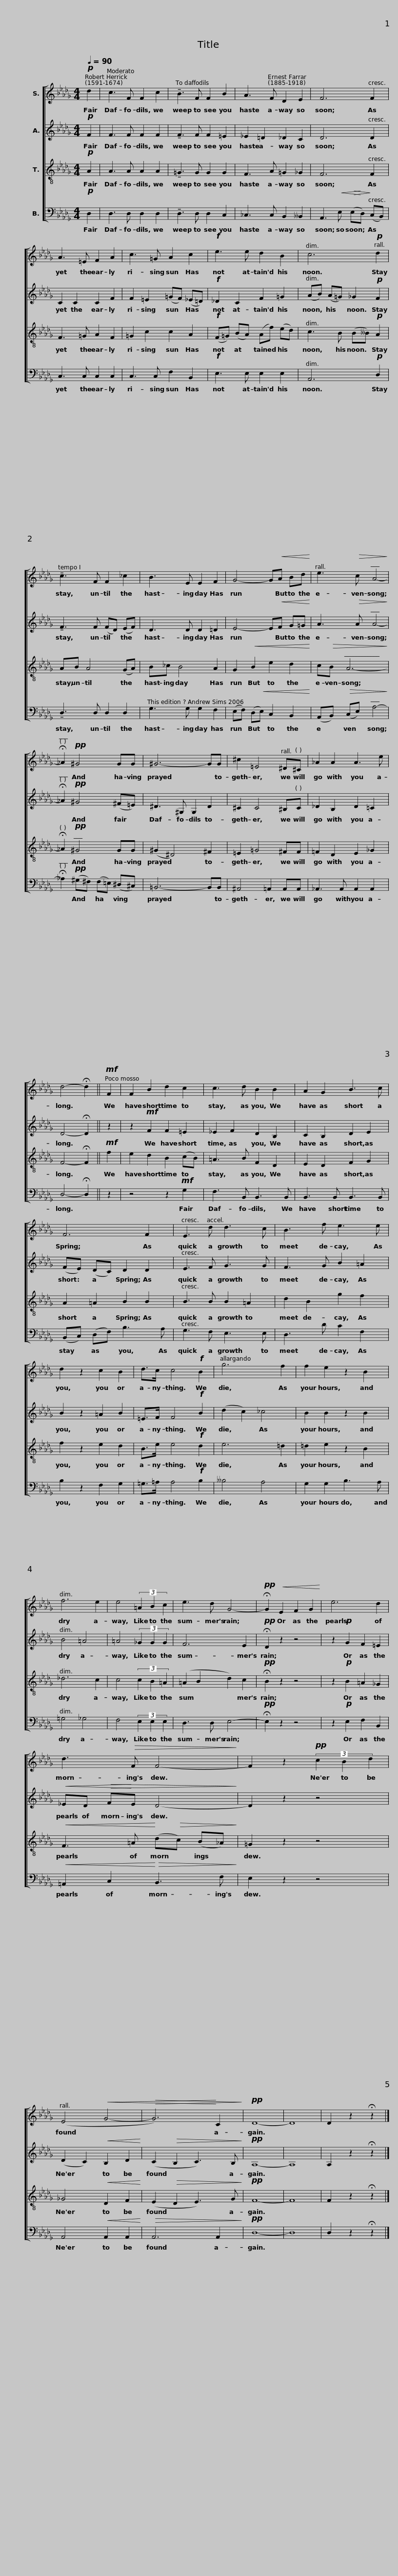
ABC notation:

X:1
%%score [ 1 2 3 4 ]
L:1/8
Q:1/4=90
M:4/4
I:linebreak $
K:C
V:1 treble
V:2 treble
V:3 treble-8
V:4 bass
V:1
[K:Db]!p! d2 | c3 F F2 c2 | !tenuto!B3 F F2 B2 | A3 F D2 E2 |$ F6 F2 | %5
 A3 =E F2 A2 | c3 =G A2 c2 |$!f! e3 e d2 B2 | c6!p! d2 | !tenuto!c3 F F2 _c2 |$ %10
 B3 E E2 F2 | G4- G!<(!A Bd!<)! | e3!>(! c A4-!>)! |$ !fermata!!courtesy!_A2!pp! ^G4 GG | ^G6- GG | %15
 ^c2 =E4 ^D^C |$ !courtesy!_A2 A2 A3 e | d4- !fermata!d2 ||!mf! F2 | F2 B2 d2 c2 |$ %20
 c3 d B2 B2 | A2 G2 B3 c | F6 F2 |$ E3 d d3 c | B3 f e3 e | %25
 d2 z2 c2 B2 |$ d>c c4!f! B2 | g6 f2 | f2 e2 z2 B2 |$ f6 e2 | %30
 e4 (3=A2 B2 c2 | e3 d G4- |!pp! !fermata!G2!<(! E2 F2 G2!<)! |$ e6 d2 | d3!>(! F F4-!>)! | %35
 F2 z2!pp! (3c2 B2 d2 |$ (E4!<(! G4- |!>(! G6)!<)! C2!>)! |!pp! D8- | D8 | %40
 D2 z2 !fermata!z2 |] %41
V:2
[K:Db]!p! F2 | F3 F F2 F2 | !tenuto!F3 F F2 =E2 | !courtesy!_E2 =D2 _D2 C2 |$ D6 D2 | %5
 C2 C2 C2 F2 | F2 =E2 (=GF) (_E=D) |$!f! !courtesy!_D2 C2 F2 =G2 | (AB) (A=G) _G2!p! F2 | !tenuto!F3 F (FD) (EF) |$ %10
 D3 D D2 =D2 | E4- E!<(!F G=G!<)! | A3!>(! A A4-!>)! |$ !fermata!!courtesy!_A2!pp! ^G4 (^F=E) | ^D3 ^G, G,2 D2 | %15
 ^C2 C4 ^B,C |$ !courtesy!_D2 B,2 D2 !courtesy!=C2 | D4- !fermata!D2 || z2 | z2!mf! F2 F2 =E2 |$ %20
 !courtesy!_E2 F2 D2 B,2 | C2 B,2 D2 E2 | (FE) (DC) D2 D2 |$ E3 F G3 G | F3 G B2 =A2 | %25
 B2 z2 =A2 B2 |$ =E>F F4!f! B2 | (d2 c2) _c4 | B2 B2 z2 B2 |$ B4 =A4 | %30
 =A4 (3!courtesy!_G2 G2 G2 | F6 E2 |!pp! !fermata!D2 z2 z4 |$ z2!p! G2 F2 =E2 |!<(! !courtesy!_ED!>(! F!<)!E D4-!>)! | %35
 D2 z2 z4 |$ (D2 C2)!<(! B,2 D2!<)! | (C2!>(! B,2 C3) B,!>)! |!pp! A,8- | A,8 | %40
 A,2 z2 !fermata!z2 |] %41
V:3
[K:Db]!p! A2 | A3 A A2 A2 | !tenuto!=G3 G G2 G2 | F3 A =G2 _G2 |$ F6 F2 | %5
 F3 =G A2 F2 | =G2 c2 c2 A2 |$!f! (F=G) (BA) (Af) (ed) | c3 B (B__B)!p! A2 | AB A4 (GA) |$ %10
 B_c B4 A2 | G2!<(! B2 e2 d2!<)! | c!>(!B A6-!>)! |$ !fermata!!courtesy!_A2!pp! ^G4 GG | (^G2 ^D4) ^F2 | %15
 =E2 =G4 ^FF |$ !courtesy!=F2 D2 E2 !courtesy!_G2 | F4- !fermata!F2 ||!mf! f2 | e2 d2 B2 (cB) |$ %20
 =A3 B F2 D2 | E2 D2 F2 G2 | A2 =A2 B2 B2 |$ B3 B B2 =A2 | d2 B2 g2 f2 | %25
 f2 z2 e2 d2 |$ B>e e4!f! d2 | e6 =d2 | =d2 e2 z2 B2 |$ !courtesy!_d6 c2 | %30
 c4 (3c2 B2 =A2 | (=A2 B2 d2) c2 |!pp! !fermata!B2 z2 z4 |$ z2!p! B2 =A2 !courtesy!_G2 |!<(! F3 =A!<)! (d!>(!c) (B_A)!>)! | %35
 =G2 z2 z4 |$ !courtesy!_G4!<(! D2 F2!<)! | (E2!>(! D2 E3) G!>)! |!pp! F8- | F8 | %40
 F2 z2 !fermata!z2 |] %41
V:4
[K:Db]!p! D,2 | D,3 D, D,2 D,2 | !tenuto!D,3 D, D,2 C,2 | _C,3 C, B,,2 __B,,2 |$ A,,3!<(! E,!>(! (E,!<)!D,)!>)! (C,B,,) | %5
 C,3 C, C,2 C,2 | C,3 C, F,2 B,,2 |$!f! E,3 E, E,2 E,2 | A,,6!p! D,2 | !tenuto!D,3 D, D,2 D,2 |$ %10
 G,3 G, G,2 F,2 | (E,F,) (D,!<(!E,) C,2 B,,2!<)! | (A,,B,,)!>(! (C,E,) A,4-!>)! |$ !fermata!!courtesy!_A,2!pp! (^G,^F,) (F,=E,) (^D,^C,) | =B,,6- B,,B,, | %15
 ^A,,4 =A,,2 A,,A,, |$ !courtesy!_A,,3 A,, A,,2 A,,2 | D,4- !fermata!D,2 || z2 | z4 z2!mf! G,2 |$ %20
 F,3 B,, B,,3 B,, | B,,3 B,, B,,3 B,, | (B,,C,) (D,F,) B,3 A, |$ G,3 F, E,3 E, | D,3 D C2 F,2 | %25
 B,2 z2 F,2 G,2 |$ =G,>=A, A,4!f! B,2 | __B,4 A,4 | G,2 G,2 B,3 A, |$ =G,4 _G,4 | %30
 F,4 (3E,2 E,2 E,2 | D,3 D, E,4- |!pp! !fermata!E,2 z2 z4 |$ z2!p! E,2 F,2 B,,2 |!<(! =A,,2 C,2!<)!!>(! B,,3 F,!>)! | %35
 E,2 z2 z4 |$ A,,4!<(! A,,2 A,,2!<)! |!>(! A,,6 A,,2!>)! |!pp! D,8- | D,8 | %40
 D,2 z2 !fermata!z2 |] %41
